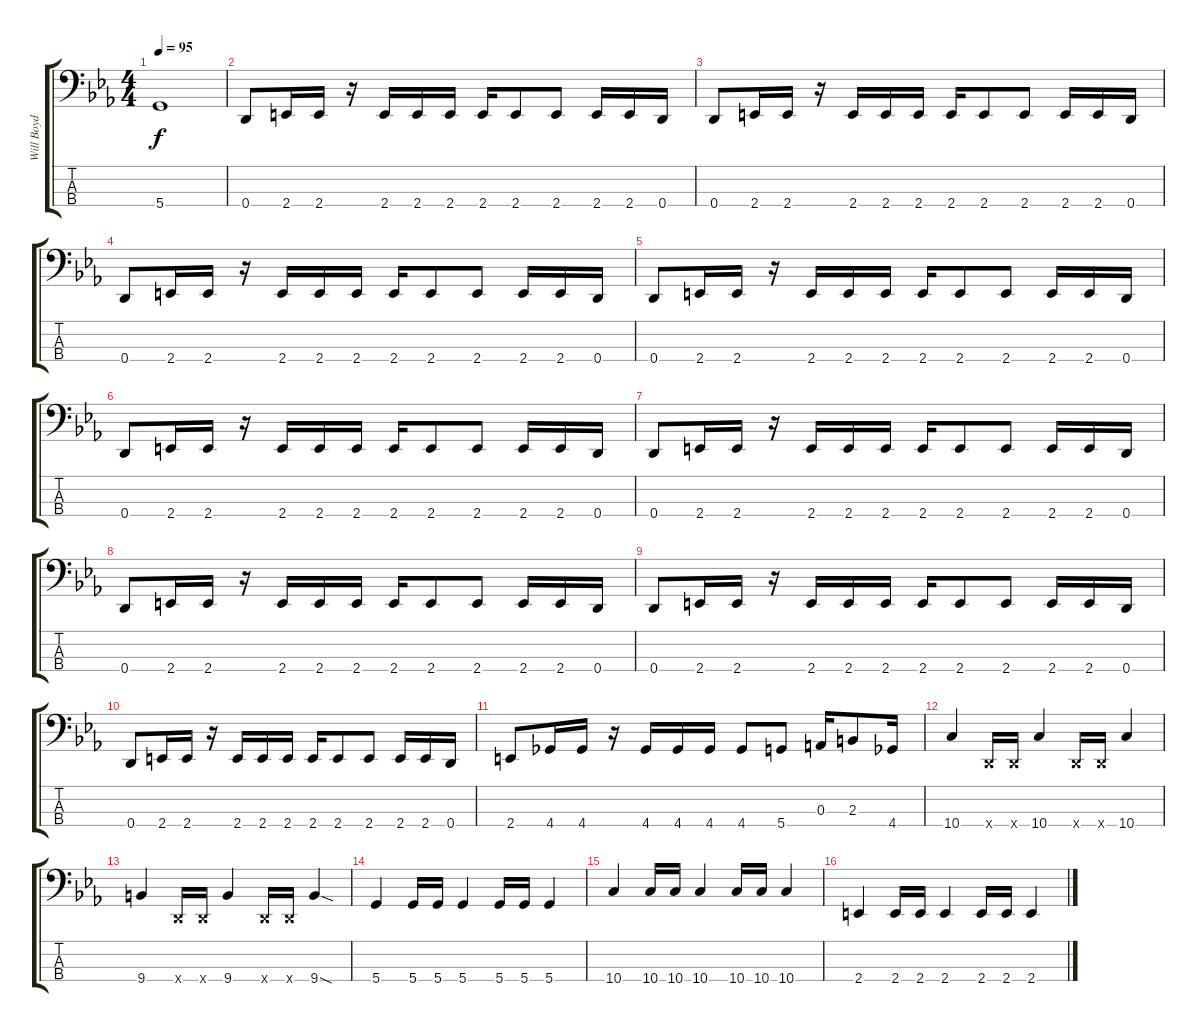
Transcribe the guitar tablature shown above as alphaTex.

\track ("Will Boyd" "Will Boyd") {instrument electricbasspick}
\staff {score tabs}
\tuning (G2 D2 A1 D1) {hide}
\ts (4 4)
\tempo 95
\clef f4
\ks eb
5.4.1{dy f} |
0.4.8 2.4.16 2.4.16 r.16 2.4.16 2.4.16 2.4.16 2.4.16 2.4.8 2.4.8 2.4.16 2.4.16 0.4.16 |
0.4.8 2.4.16 2.4.16 r.16 2.4.16 2.4.16 2.4.16 2.4.16 2.4.8 2.4.8 2.4.16 2.4.16 0.4.16 |
0.4.8 2.4.16 2.4.16 r.16 2.4.16 2.4.16 2.4.16 2.4.16 2.4.8 2.4.8 2.4.16 2.4.16 0.4.16 |
0.4.8 2.4.16 2.4.16 r.16 2.4.16 2.4.16 2.4.16 2.4.16 2.4.8 2.4.8 2.4.16 2.4.16 0.4.16 |
0.4.8 2.4.16 2.4.16 r.16 2.4.16 2.4.16 2.4.16 2.4.16 2.4.8 2.4.8 2.4.16 2.4.16 0.4.16 |
0.4.8 2.4.16 2.4.16 r.16 2.4.16 2.4.16 2.4.16 2.4.16 2.4.8 2.4.8 2.4.16 2.4.16 0.4.16 |
0.4.8 2.4.16 2.4.16 r.16 2.4.16 2.4.16 2.4.16 2.4.16 2.4.8 2.4.8 2.4.16 2.4.16 0.4.16 |
0.4.8 2.4.16 2.4.16 r.16 2.4.16 2.4.16 2.4.16 2.4.16 2.4.8 2.4.8 2.4.16 2.4.16 0.4.16 |
0.4.8 2.4.16 2.4.16 r.16 2.4.16 2.4.16 2.4.16 2.4.16 2.4.8 2.4.8 2.4.16 2.4.16 0.4.16 |
2.4.8 4.4.16 4.4.16 r.16 4.4.16 4.4.16 4.4.16 4.4.8 5.4.8 0.3.16 2.3.8 4.4.16 |
10.4.4 0.4{x}.16 0.4{x}.16 10.4.4 0.4{x}.16 0.4{x}.16 10.4.4 |
9.4.4 0.4{x}.16 0.4{x}.16 9.4.4 0.4{x}.16 0.4{x}.16 9.4{sod}.4 |
5.4.4 5.4.16 5.4.16 5.4.4 5.4.16 5.4.16 5.4.4 |
10.4.4 10.4.16 10.4.16 10.4.4 10.4.16 10.4.16 10.4.4 |
2.4.4 2.4.16 2.4.16 2.4.4 2.4.16 2.4.16 2.4.4
